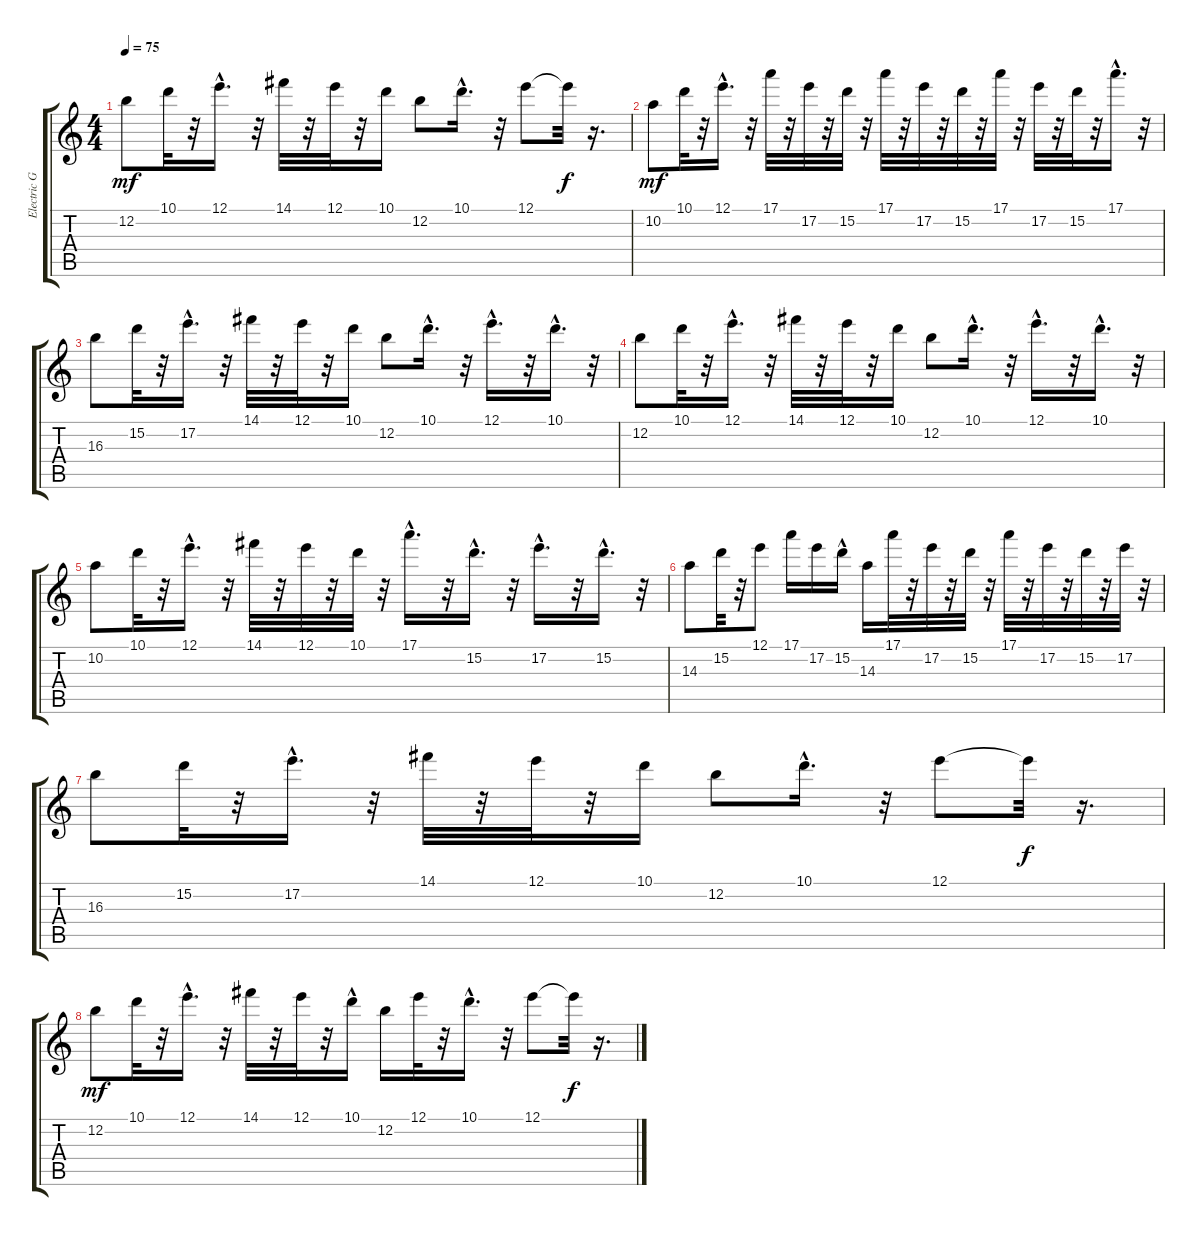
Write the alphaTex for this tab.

\track ("Electric Guitar 3" "Electric G") {instrument overdrivenguitar}
\staff {score tabs}
\tuning (E4 B3 G3 D3 A2 E2) {hide}
\ts (4 4)
\tempo 75
\clef g2
\ks c
12.2.8{dy mf} 10.1.32 r.32 12.1{hac}.16{d} r.32 14.1.32 r.32 12.1.32 r.32 10.1.16 12.2.8 10.1{hac}.16{d} r.32 12.1.8 12.1{t}.32{dy f} r.16{d} |
10.2.8{dy mf} 10.1.32 r.32 12.1{hac}.16{d} r.32 17.1.32 r.32 17.2.32 r.32 15.2.32 r.32 17.1.32 r.32 17.2.32 r.32 15.2.32 r.32 17.1.32 r.32 17.2.32 r.32 15.2.32 r.32 17.1{hac}.16{d} r.32 |
16.3.8 15.2.32 r.32 17.2{hac}.16{d} r.32 14.1.32 r.32 12.1.32 r.32 10.1.16 12.2.8 10.1{hac}.16{d} r.32 12.1{hac}.16{d} r.32 10.1{hac}.16{d} r.32 |
12.2.8 10.1.32 r.32 12.1{hac}.16{d} r.32 14.1.32 r.32 12.1.32 r.32 10.1.16 12.2.8 10.1{hac}.16{d} r.32 12.1{hac}.16{d} r.32 10.1{hac}.16{d} r.32 |
10.2.8 10.1.32 r.32 12.1{hac}.16{d} r.32 14.1.32 r.32 12.1.32 r.32 10.1.32 r.32 17.1{hac}.16{d} r.32 15.2{hac}.16{d} r.32 17.2{hac}.16{d} r.32 15.2{hac}.16{d} r.32 |
14.3.8 15.2.32 r.32 12.1.8 17.1.16 17.2.16 15.2{hac}.16 14.3.16 17.1.32 r.32 17.2.32 r.32 15.2.32 r.32 17.1.32 r.32 17.2.32 r.32 15.2.32 r.32 17.2.32 r.32 |
16.3.8{volume 10} 15.2.32{volume 10} r.32 17.2{hac}.16{d} r.32 14.1.32{volume 10} r.32 12.1.32{volume 10} r.32 10.1.16{volume 10} 12.2.8 10.1{hac}.16{d volume 10} r.32 12.1.8{volume 10} 12.1{t}.32{dy f} r.16{d} |
12.2.8{dy mf volume 9} 10.1.32{volume 9} r.32 12.1{hac}.16{d} r.32 14.1.32{volume 9} r.32 12.1.32 r.32 10.1{hac}.16{volume 9} 12.2.16 12.1.32{volume 9} r.32 10.1{hac}.16{d} r.32 12.1.8{volume 8} 12.1{t}.32{dy f} r.16{d}
